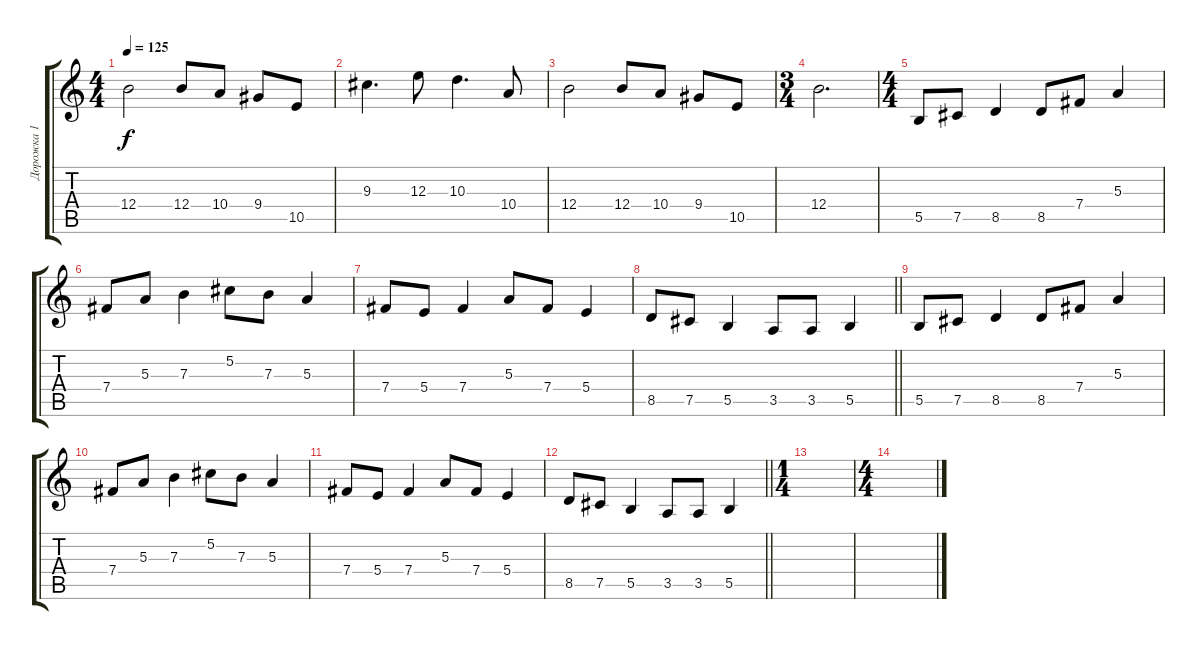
\track ("Дорожка 1" "Дорожка 1") {instrument distortionguitar}
\staff {score tabs}
\tuning (Db4 Ab3 E3 B2 Gb2 B1) {hide}
\ts (4 4)
\tempo 125
\clef g2
\ks c
12.4.2{dy f} 12.4.8 10.4.8 9.4.8 10.5.8 |
9.3.4{d} 12.3.8 10.3.4{d} 10.4.8 |
12.4.2 12.4.8 10.4.8 9.4.8 10.5.8 |
\ts (3 4)
12.4.2{d} |
\ts (4 4)
5.5.8 7.5.8 8.5.4 8.5.8 7.4.8 5.3.4 |
7.4.8 5.3.8 7.3.4 5.2.8 7.3.8 5.3.4 |
7.4.8 5.4.8 7.4.4 5.3.8 7.4.8 5.4.4 |
\barLineRight lightlight
8.5.8 7.5.8 5.5.4 3.5.8 3.5.8 5.5.4 |
5.5.8 7.5.8 8.5.4 8.5.8 7.4.8 5.3.4 |
7.4.8 5.3.8 7.3.4 5.2.8 7.3.8 5.3.4 |
7.4.8 5.4.8 7.4.4 5.3.8 7.4.8 5.4.4 |
\barLineRight lightlight
8.5.8 7.5.8 5.5.4 3.5.8 3.5.8 5.5.4 |
\ts (1 4)
|
\ts (4 4)
